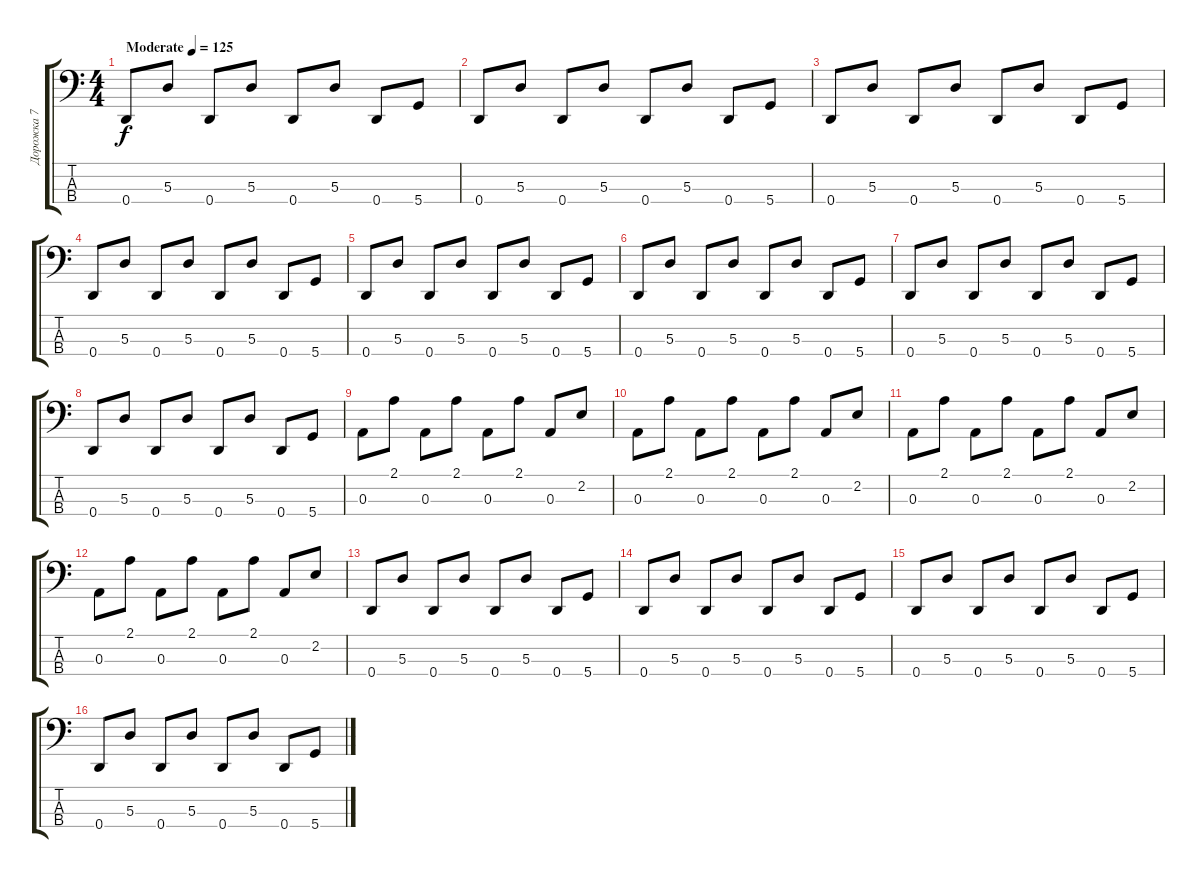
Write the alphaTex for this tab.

\track ("Дорожка 7" "Дорожка 7") {instrument synthbass1}
\staff {score tabs}
\tuning (G2 D2 A1 D1) {hide}
\ts (4 4)
\tempo (125 "Moderate")
\clef f4
\ks c
0.4.8{dy f instrument synthbass1} 5.3.8 0.4.8 5.3.8 0.4.8 5.3.8 0.4.8 5.4.8 |
0.4.8 5.3.8 0.4.8 5.3.8 0.4.8 5.3.8 0.4.8 5.4.8 |
0.4.8 5.3.8 0.4.8 5.3.8 0.4.8 5.3.8 0.4.8 5.4.8 |
0.4.8 5.3.8 0.4.8 5.3.8 0.4.8 5.3.8 0.4.8 5.4.8 |
0.4.8 5.3.8 0.4.8 5.3.8 0.4.8 5.3.8 0.4.8 5.4.8 |
0.4.8 5.3.8 0.4.8 5.3.8 0.4.8 5.3.8 0.4.8 5.4.8 |
0.4.8 5.3.8 0.4.8 5.3.8 0.4.8 5.3.8 0.4.8 5.4.8 |
0.4.8 5.3.8 0.4.8 5.3.8 0.4.8 5.3.8 0.4.8 5.4.8 |
0.3.8 2.1.8 0.3.8 2.1.8 0.3.8 2.1.8 0.3.8 2.2.8 |
0.3.8 2.1.8 0.3.8 2.1.8 0.3.8 2.1.8 0.3.8 2.2.8 |
0.3.8 2.1.8 0.3.8 2.1.8 0.3.8 2.1.8 0.3.8 2.2.8 |
0.3.8 2.1.8 0.3.8 2.1.8 0.3.8 2.1.8 0.3.8 2.2.8 |
0.4.8 5.3.8 0.4.8 5.3.8 0.4.8 5.3.8 0.4.8 5.4.8 |
0.4.8 5.3.8 0.4.8 5.3.8 0.4.8 5.3.8 0.4.8 5.4.8 |
0.4.8 5.3.8 0.4.8 5.3.8 0.4.8 5.3.8 0.4.8 5.4.8 |
0.4.8 5.3.8 0.4.8 5.3.8 0.4.8 5.3.8 0.4.8 5.4.8
